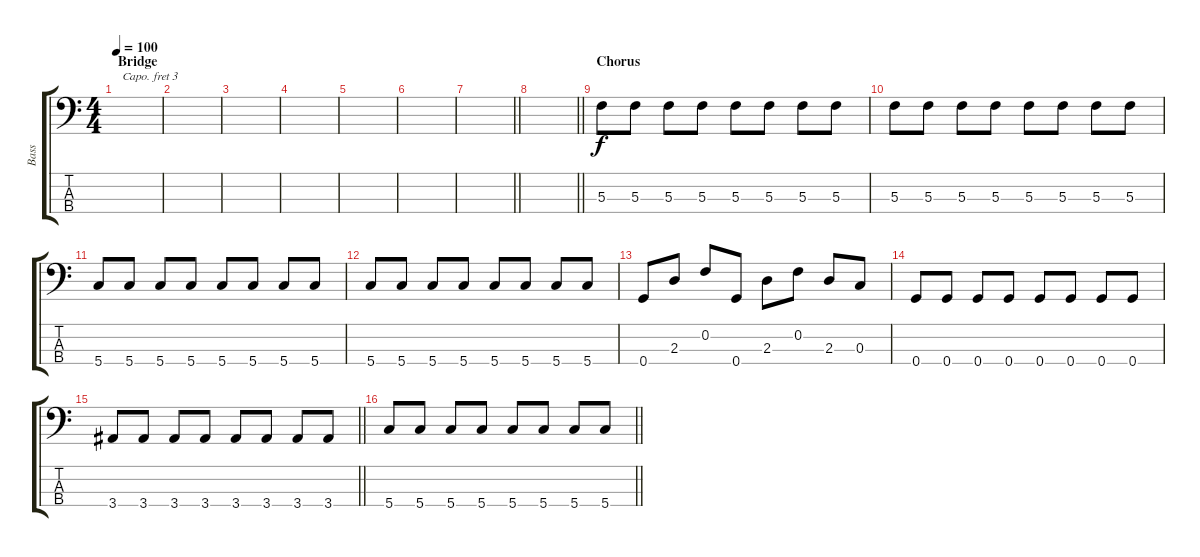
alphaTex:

\track ("Bass" "Bass") {instrument electricbassfinger}
\staff {score tabs}
\capo 3
\tuning (G2 D2 A1 E1) {hide}
\ts (4 4)
\section ("" "Bridge")
\tempo 100
\clef f4
\ks c
|
|
|
|
|
|
\barLineRight lightlight
|
\barLineRight lightlight
|
\section ("" "Chorus")
5.3.8 5.3.8 5.3.8 5.3.8 5.3.8 5.3.8 5.3.8 5.3.8 |
5.3.8 5.3.8 5.3.8 5.3.8 5.3.8 5.3.8 5.3.8 5.3.8 |
5.4.8 5.4.8 5.4.8 5.4.8 5.4.8 5.4.8 5.4.8 5.4.8 |
5.4.8 5.4.8 5.4.8 5.4.8 5.4.8 5.4.8 5.4.8 5.4.8 |
0.4.8 2.3.8 0.2.8 0.4.8 2.3.8 0.2.8 2.3.8 0.3.8 |
0.4.8 0.4.8 0.4.8 0.4.8 0.4.8 0.4.8 0.4.8 0.4.8 |
\barLineRight lightlight
3.4.8 3.4.8 3.4.8 3.4.8 3.4.8 3.4.8 3.4.8 3.4.8 |
\barLineRight lightlight
5.4.8 5.4.8 5.4.8 5.4.8 5.4.8 5.4.8 5.4.8 5.4.8
